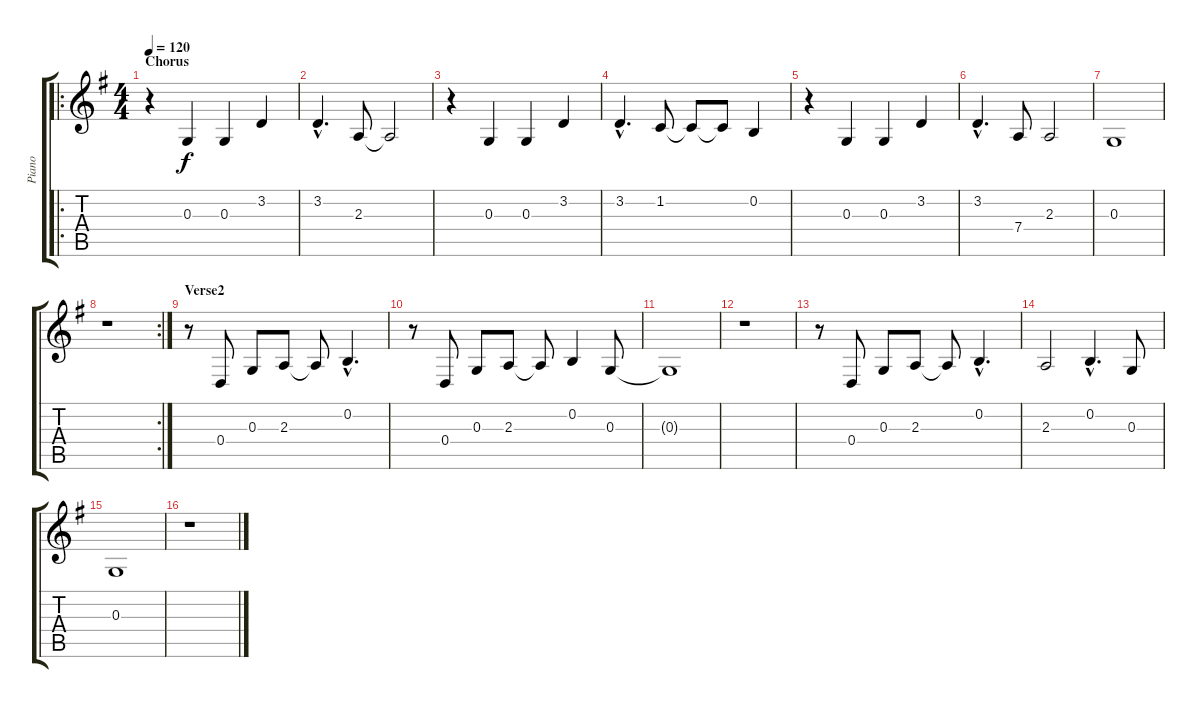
\track ("Piano" "Piano") {instrument acousticgrandpiano}
\staff {score tabs}
\tuning (E4 B3 G3 D3 A2 E2) {hide}
\ro
\ts (4 4)
\section ("" "Chorus")
\tempo 120
\clef g2
\ks g
r.4{dy f} 0.3.4 0.3.4 3.2.4 |
3.2{hac}.4{d} 2.3.8 2.3{t}.2 |
r.4 0.3.4 0.3.4 3.2.4 |
3.2{hac}.4{d} 1.2.8 1.2{t}.8 1.2{t}.8 0.2.4 |
r.4 0.3.4 0.3.4 3.2.4 |
3.2{hac}.4{d} 7.4.8 2.3.2 |
0.3.1 |
\rc 2
r.1 |
\section ("" "Verse2")
r.8 0.4.8 0.3.8 2.3.8 2.3{t}.8 0.2{hac}.4{d} |
r.8 0.4.8 0.3.8 2.3.8 2.3{t}.8 0.2.4 0.3.8 |
0.3{t}.1 |
r.1 |
r.8 0.4.8 0.3.8 2.3.8 2.3{t}.8 0.2{hac}.4{d} |
2.3.2 0.2{hac}.4{d} 0.3.8 |
0.3.1 |
r.1
